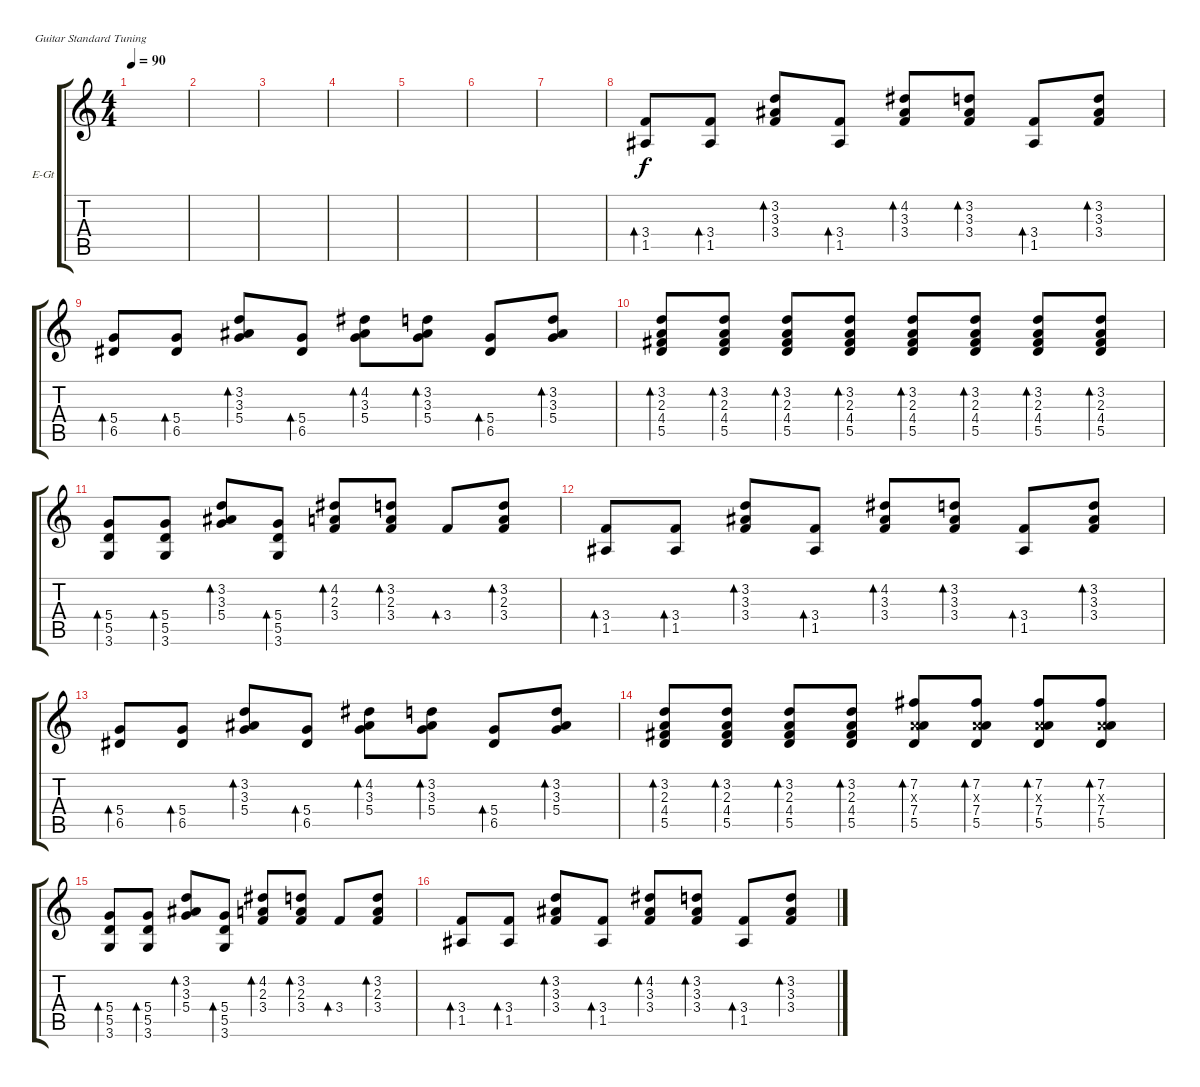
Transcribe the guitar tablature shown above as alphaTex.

\defaultSystemsLayout 4
\bracketExtendMode groupsimilarinstruments
\firstSystemTrackNameOrientation horizontal
\otherSystemsTrackNameOrientation horizontal
\track ("Electric Guitar" "E-Gt") {mute instrument electricguitarclean}
\staff {score tabs}
\tuning (E4 B3 G3 D3 A2 E2)
\ts (4 4)
\tempo 90
\clef g2
\scale
0.333333
\ks c
|
\scale
0.333333 |
\scale
0.333333 |
\scale
0.333333 |
\scale
0.333333 |
\scale
0.333333 |
\scale
0.333333 |
\scale
0.333333 (3.4 1.5).8{bd 60} (3.4 1.5).8{bd 60} (3.2 3.3 3.4).8{bd 60} (3.4 1.5).8{bd 60} (4.2 3.3 3.4).8{bd 60} (3.2 3.3 3.4).8{bd 60} (3.4 1.5).8{bd 60} (3.2 3.3 3.4).8{bd 60} |
\scale
0.333333 (5.4 6.5).8{bd 60} (5.4 6.5).8{bd 60} (3.2 3.3 5.4).8{bd 60} (5.4 6.5).8{bd 60} (4.2 3.3 5.4).8{bd 60} (3.2 3.3 5.4).8{bd 60} (5.4 6.5).8{bd 60} (3.2 3.3 5.4).8{bd 60} |
\scale
0.333333 (3.2 2.3 4.4 5.5).8{bd 60} (3.2 2.3 4.4 5.5).8{bd 60} (3.2 2.3 4.4 5.5).8{bd 60} (3.2 2.3 4.4 5.5).8{bd 60} (3.2 2.3 4.4 5.5).8{bd 60} (3.2 2.3 4.4 5.5).8{bd 60} (3.2 2.3 4.4 5.5).8{bd 60} (3.2 2.3 4.4 5.5).8{bd 60} |
\scale
0.333333 (5.4 5.5 3.6).8{bd 60} (5.4 5.5 3.6).8{bd 60} (3.2 3.3 5.4).8{bd 60} (5.4 5.5 3.6).8{bd 60} (4.2 2.3 3.4).8{bd 60} (3.2 2.3 3.4).8{bd 60} 3.4.8{bd 60} (3.2 2.3 3.4).8{bd 60} |
\scale
0.333333 (3.4 1.5).8{bd 60} (3.4 1.5).8{bd 60} (3.2 3.3 3.4).8{bd 60} (3.4 1.5).8{bd 60} (4.2 3.3 3.4).8{bd 60} (3.2 3.3 3.4).8{bd 60} (3.4 1.5).8{bd 60} (3.2 3.3 3.4).8{bd 60} |
\scale
0.333333 (5.4 6.5).8{bd 60} (5.4 6.5).8{bd 60} (3.2 3.3 5.4).8{bd 60} (5.4 6.5).8{bd 60} (4.2 3.3 5.4).8{bd 60} (3.2 3.3 5.4).8{bd 60} (5.4 6.5).8{bd 60} (3.2 3.3 5.4).8{bd 60} |
\scale
0.333333 (3.2 2.3 4.4 5.5).8{bd 60} (3.2 2.3 4.4 5.5).8{bd 60} (3.2 2.3 4.4 5.5).8{bd 60} (3.2 2.3 4.4 5.5).8{bd 60} (7.2 2.3{x} 7.4 5.5).8{bd 60} (7.2 2.3{x} 7.4 5.5).8{bd 60} (7.2 2.3{x} 7.4 5.5).8{bd 60} (7.2 2.3{x} 7.4 5.5).8{bd 60} |
\scale
0.333333 (5.4 5.5 3.6).8{bd 60} (5.4 5.5 3.6).8{bd 60} (3.2 3.3 5.4).8{bd 60} (5.4 5.5 3.6).8{bd 60} (4.2 2.3 3.4).8{bd 60} (3.2 2.3 3.4).8{bd 60} 3.4.8{bd 60} (3.2 2.3 3.4).8{bd 60} |
\scale
0.333333 (3.4 1.5).8{bd 60} (3.4 1.5).8{bd 60} (3.2 3.3 3.4).8{bd 60} (3.4 1.5).8{bd 60} (4.2 3.3 3.4).8{bd 60} (3.2 3.3 3.4).8{bd 60} (3.4 1.5).8{bd 60} (3.2 3.3 3.4).8{bd 60}
